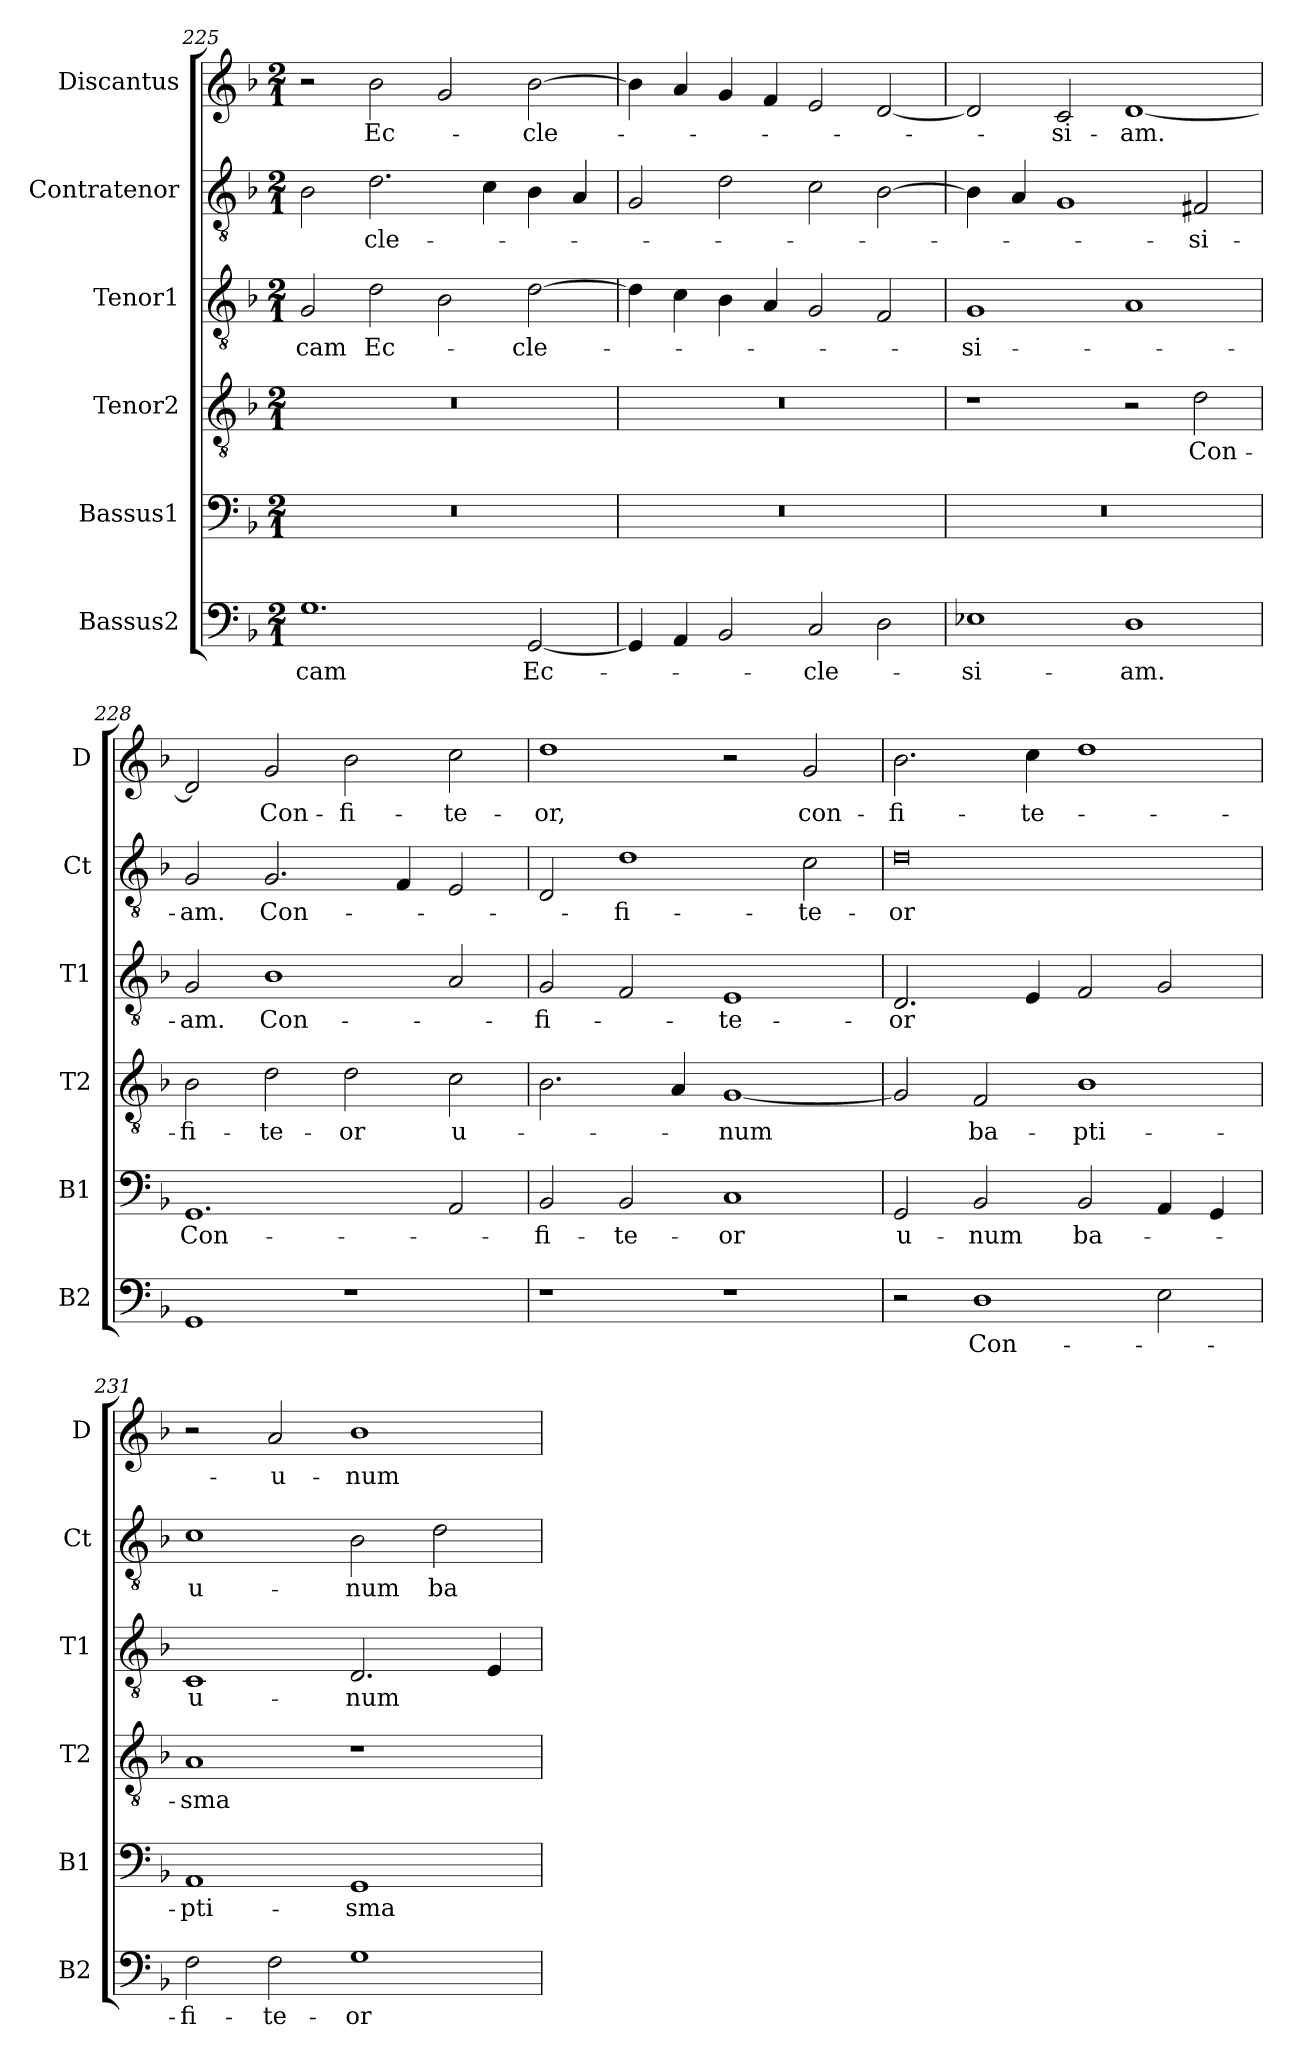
**kern	**text	**kern	**text	**kern	**text	**kern	**text	**kern	**text	**kern	**text
*part6	*part6	*part5	*part5	*part4	*part4	*part3	*part3	*part2	*part2	*part1	*part1
*staff6	*staff6	*staff5	*staff5	*staff4	*staff4	*staff3	*staff3	*staff2	*staff2	*staff1	*staff1
*I"Bassus2	*	*I"Bassus1	*	*I"Tenor2	*	*I"Tenor1	*	*I"Contratenor	*	*I"Discantus	*
*I'B2	*	*I'B1	*	*I'T2	*	*I'T1	*	*I'Ct	*	*I'D	*
*clefF4	*	*clefF4	*	*clefGv2	*	*clefGv2	*	*clefGv2	*	*clefG2	*
*k[b-]	*	*k[b-]	*	*k[b-]	*	*k[b-]	*	*k[b-]	*	*k[b-]	*
*M2/1	*	*M2/1	*	*M2/1	*	*M2/1	*	*M2/1	*	*M2/1	*
=225	=225	=225	=225	=225	=225	=225	=225	=225	=225	=225	=225
1.G	-cam	0r	.	0r	.	2G	-cam	2B-	.	2r	.
.	.	.	.	.	.	2d	Ec-	2.d	-cle-	2b-	Ec-
.	.	.	.	.	.	2B-	.	.	.	2g	.
.	.	.	.	.	.	.	.	4c	.	.	.
[2GG	Ec-	.	.	.	.	[2d	-cle-	4B-	.	[2b-	-cle-
.	.	.	.	.	.	.	.	4A	.	.	.
=226	=226	=226	=226	=226	=226	=226	=226	=226	=226	=226	=226
4GG]	.	0r	.	0r	.	4d]	.	2G	.	4b-]	.
4AA	.	.	.	.	.	4c	.	.	.	4a	.
2BB-	.	.	.	.	.	4B-	.	2d	.	4g	.
.	.	.	.	.	.	4A	.	.	.	4f	.
2C	-cle-	.	.	.	.	2G	.	2c	.	2e	.
2D	.	.	.	.	.	2F	.	[2B-	.	[2d	.
=227	=227	=227	=227	=227	=227	=227	=227	=227	=227	=227	=227
1E-X	-si-	0r	.	1r	.	1G	-si-	4B-]	.	2d]	.
.	.	.	.	.	.	.	.	4A	.	.	.
.	.	.	.	.	.	.	.	1G	.	2c	-si-
1D	-am.	.	.	2r	.	1A	.	.	.	[1d	-am.
.	.	.	.	2d	Con-	.	.	2F#X	-si-	.	.
=228	=228	=228	=228	=228	=228	=228	=228	=228	=228	=228	=228
1GG	.	1.GG	Con-	2B-	-fi-	2G	-am.	2G	-am.	2d]	.
.	.	.	.	2d	-te-	1B-	Con-	2.G	Con-	2g	Con-
1r	.	.	.	2d	-or	.	.	.	.	2b-	-fi-
.	.	.	.	.	.	.	.	4F	.	.	.
.	.	2AA	.	2c	u-	2A	.	2E	.	2cc	-te-
=229	=229	=229	=229	=229	=229	=229	=229	=229	=229	=229	=229
1r	.	2BB-	-fi-	2.B-	.	2G	-fi-	2D	.	1dd	-or,
.	.	2BB-	-te-	.	.	2F	.	1d	-fi-	.	.
.	.	.	.	4A	.	.	.	.	.	.	.
1r	.	1C	-or	[1G	-num	1E	-te-	.	.	2r	.
.	.	.	.	.	.	.	.	2c	-te-	2g	con-
=230	=230	=230	=230	=230	=230	=230	=230	=230	=230	=230	=230
2r	.	2GG	u-	2G]	.	2.D	-or	0d	-or	2.b-	-fi-
1D	Con-	2BB-	-num	2F	ba-	.	.	.	.	.	.
.	.	.	.	.	.	4E	.	.	.	4cc	-te-
.	.	2BB-	ba-	1B-	-pti-	2F	.	.	.	1dd	.
2E	.	4AA	.	.	.	2G	.	.	.	.	.
.	.	4GG	.	.	.	.	.	.	.	.	.
=231	=231	=231	=231	=231	=231	=231	=231	=231	=231	=231	=231
2F	-fi-	1AA	-pti-	1A	-sma	1C	u-	1c	u-	2r	.
2F	-te-	.	.	.	.	.	.	.	.	2a	-u-
1G	-or	1GG	-sma	1r	.	2.D	-num	2B-	-num	1b-	-num
.	.	.	.	.	.	.	.	2d	ba-	.	.
.	.	.	.	.	.	4E	.	.	.	.	.
=	=	=	=	=	=	=	=	=	=	=	=
*-	*-	*-	*-	*-	*-	*-	*-	*-	*-	*-	*-
